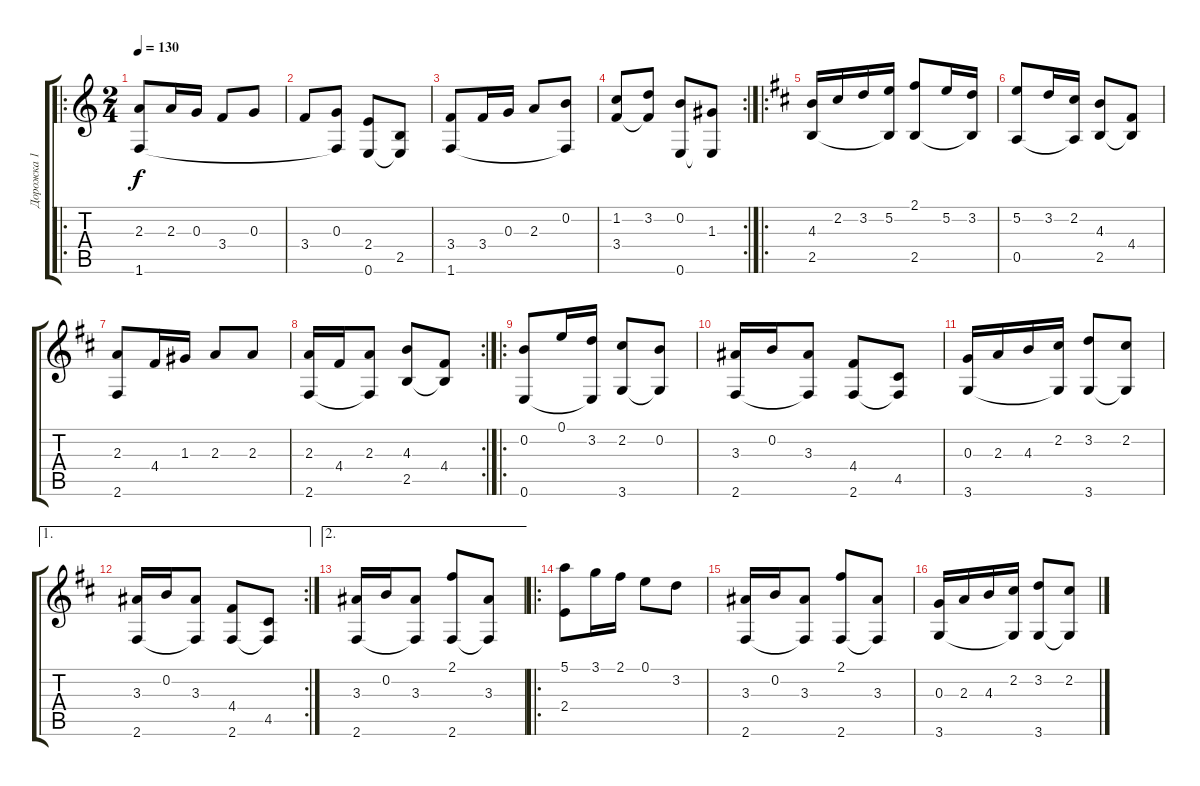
\track ("Дорожка 1" "Дорожка 1") {instrument acousticguitarnylon}
\staff {score tabs}
\tuning (E4 B3 G3 D3 A2 E2) {hide}
\ro
\ts (2 4)
\tempo 130
\clef g2
\ks aminor
(2.3 1.6).8{dy f} 2.3.16 0.3.16 3.4.8 0.3.8 |
3.4.8 (0.3 1.6{t}).8 (2.4 0.6).8 (2.5 0.6{t}).8 |
(3.4 1.6).8 3.4.16 0.3.16 2.3.8 (0.2 1.6{t}).8 |
\rc 2
(1.2 3.4).8 (3.2 3.4{t}).8 (0.2 0.6).8 (1.3 0.6{t}).8 |
\ro
\ks bminor
(4.3 2.5).16 2.2.16 3.2.16 (5.2 2.5{t}).16 (2.1 2.5).8 5.2.16 (3.2 2.5{t}).16 |
(5.2 0.5).8 3.2.16 (2.2 0.5{t}).16 (4.3 2.5).8 (4.4 2.5{t}).8 |
(2.3 2.6).8 4.4.16 1.3.16 2.3.8 2.3.8 |
\rc 2
(2.3 2.6).16 4.4.16 (2.3 2.6{t}).8 (4.3 2.5).8 (4.4 2.5{t}).8 |
\ro
(0.2 0.6).8 0.1.16 (3.2 0.6{t}).16 (2.2 3.6).8 (0.2 3.6{t}).8 |
(3.3 2.6).16 0.2.16 (3.3 2.6{t}).8 (4.4 2.6).8 (4.5 2.6{t}).8 |
(0.3 3.6).16 2.3.16 4.3.16 (2.2 3.6{t}).16 (3.2 3.6).8 (2.2 3.6{t}).8 |
\ae 1
\rc 2
(3.3 2.6).16 0.2.16 (3.3 2.6{t}).8 (4.4 2.6).8 (4.5 2.6{t}).8 |
\ae 2
(3.3 2.6).16 0.2.16 (3.3 2.6{t}).8 (2.1 2.6).8 (3.3 2.6{t}).8 |
\ro
(5.1 2.4).8 3.1.16 2.1.16 0.1.8 3.2.8 |
(3.3 2.6).16 0.2.16 (3.3 2.6{t}).8 (2.1 2.6).8 (3.3 2.6{t}).8 |
(0.3 3.6).16 2.3.16 4.3.16 (2.2 3.6{t}).16 (3.2 3.6).8 (2.2 3.6{t}).8
